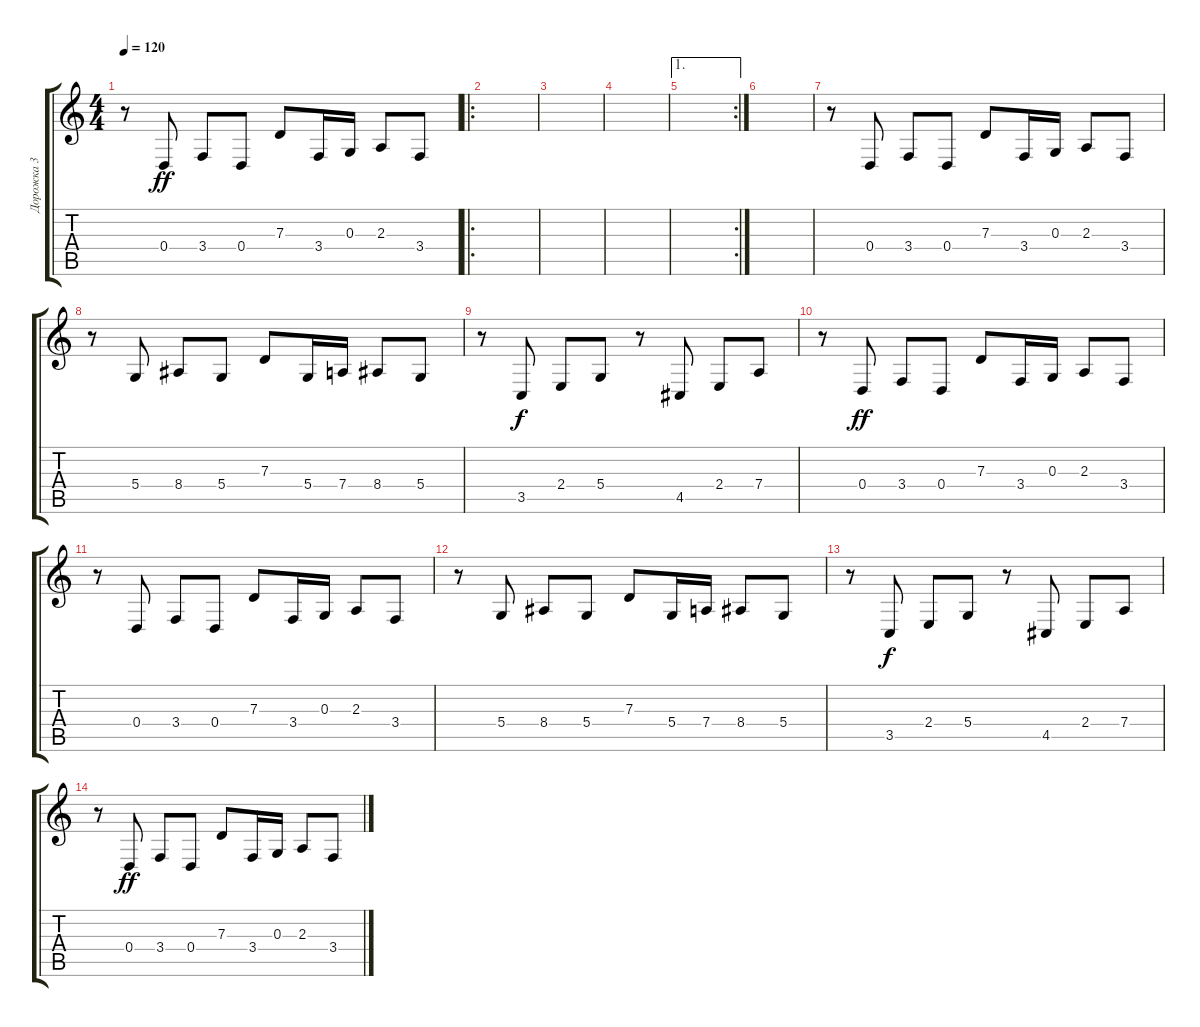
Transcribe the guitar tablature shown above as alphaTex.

\track ("Дорожка 3" "Дорожка 3") {instrument woodblock}
\staff {score tabs}
\tuning (E4 B3 G3 D3 A2 E2) {hide}
\ts (4 4)
\tempo 120
\clef g2
\ks c
r.8{dy f} 0.4.8{dy ff} 3.4.8 0.4.8 7.3.8 3.4.16 0.3.16 2.3.8 3.4.8 |
\ro
|
|
|
\ae 1
\rc 2
|
|
r.8 0.4.8 3.4.8 0.4.8 7.3.8 3.4.16 0.3.16 2.3.8 3.4.8 |
r.8 5.4.8 8.4.8 5.4.8 7.3.8 5.4.16 7.4.16 8.4.8 5.4.8 |
r.8 3.5.8{dy f} 2.4.8 5.4.8 r.8 4.5.8 2.4.8 7.4.8 |
r.8 0.4.8{dy ff} 3.4.8 0.4.8 7.3.8 3.4.16 0.3.16 2.3.8 3.4.8 |
r.8 0.4.8 3.4.8 0.4.8 7.3.8 3.4.16 0.3.16 2.3.8 3.4.8 |
r.8 5.4.8 8.4.8 5.4.8 7.3.8 5.4.16 7.4.16 8.4.8 5.4.8 |
r.8 3.5.8{dy f} 2.4.8 5.4.8 r.8 4.5.8 2.4.8 7.4.8 |
r.8 0.4.8{dy ff} 3.4.8 0.4.8 7.3.8 3.4.16 0.3.16 2.3.8 3.4.8
